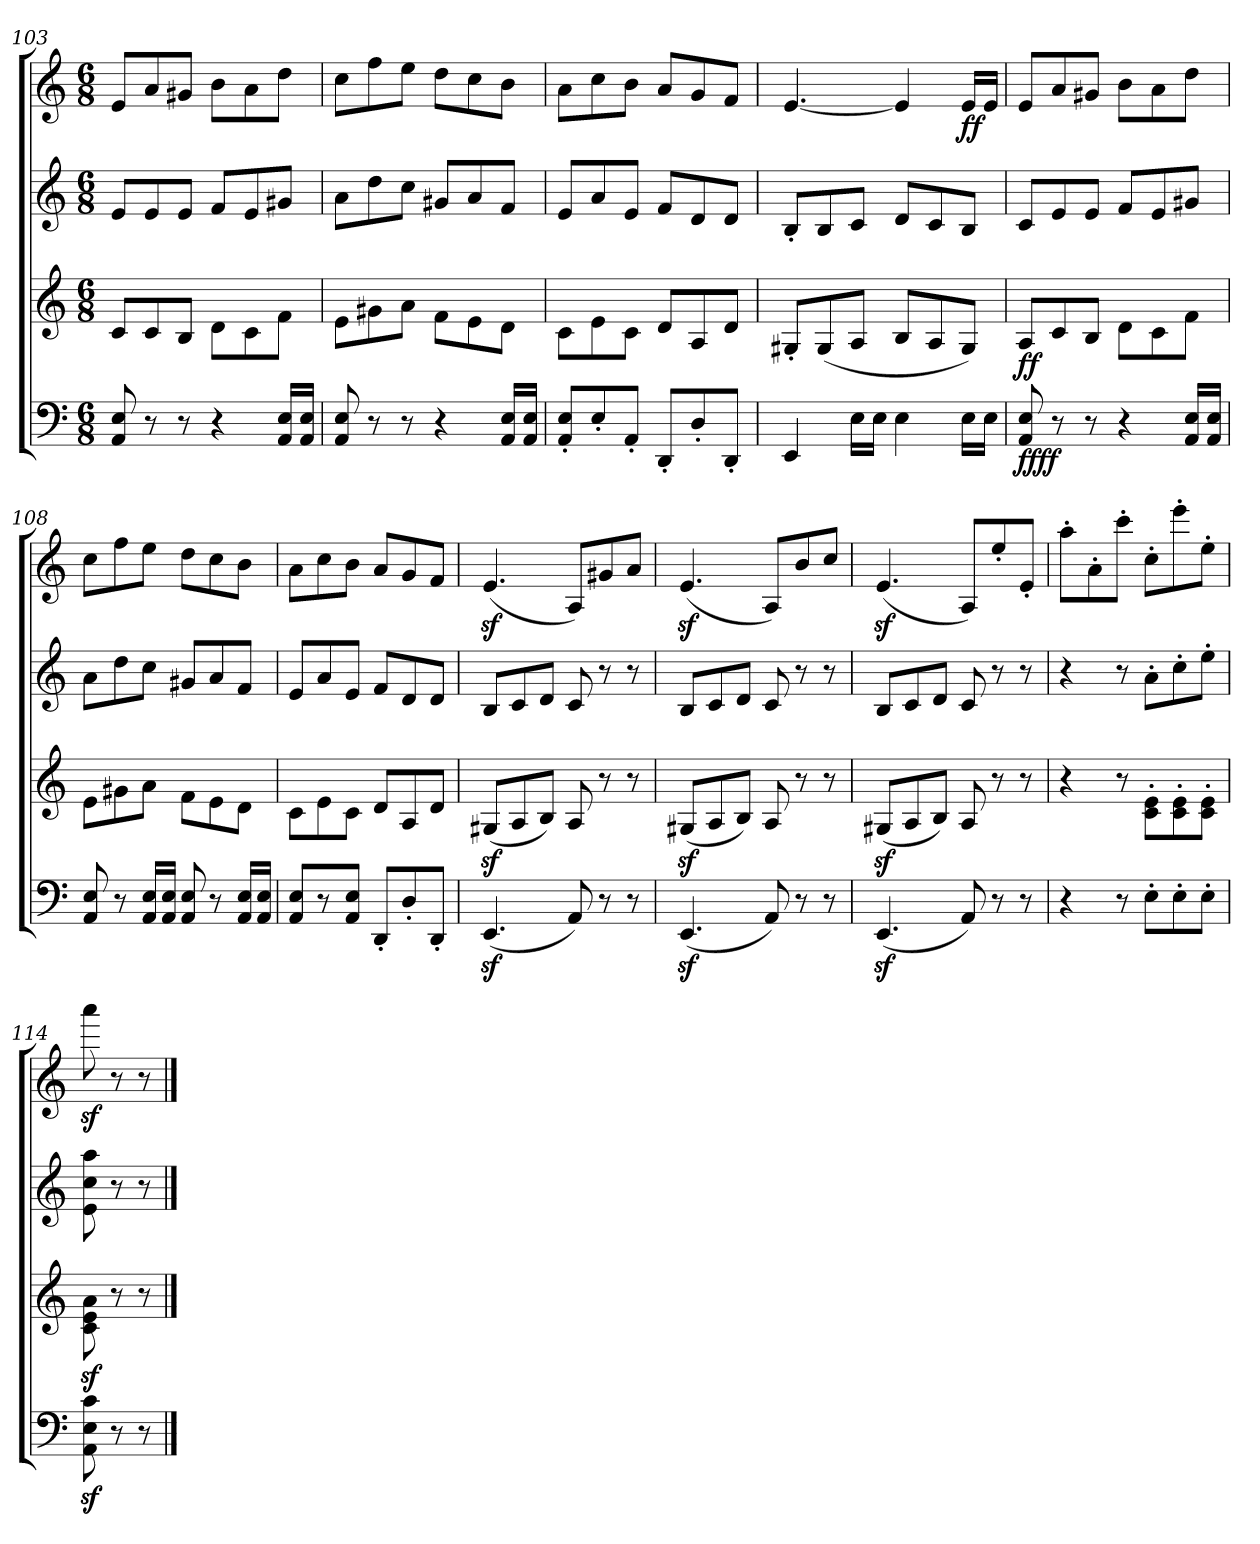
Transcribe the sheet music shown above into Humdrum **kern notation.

**kern	**dynam	**kern	**dynam	**kern	**kern	**dynam
*part4	*part4	*part3	*part3	*part2	*part1	*part1
*staff4	*staff4	*staff3	*staff3	*staff2	*staff1	*staff1
*M6/8	*	*M6/8	*	*M6/8	*M6/8	*
=103	=103	=103	=103	=103	=103	=103
8AA/ 8E/	.	8c/L	.	8e/L	8e/L	.
8r	.	8c/	.	8e/	8a/	.
8r	.	8B/J	.	8e/J	8g#/J	.
4r	.	8d\L	.	8f/L	8b\L	.
.	.	8c\	.	8e/	8a\	.
16AA/ 16E/LL	.	8f\J	.	8g#/J	8dd\J	.
16AA/ 16E/JJ	.	.	.	.	.	.
=104	=104	=104	=104	=104	=104	=104
8AA/ 8E/	.	8e\L	.	8a\L	8cc\L	.
8r	.	8g#\	.	8dd\	8ff\	.
8r	.	8a\J	.	8cc\J	8ee\J	.
4r	.	8f\L	.	8g#/L	8dd\L	.
.	.	8e\	.	8a/	8cc\	.
16AA/ 16E/LL	.	8d\J	.	8f/J	8b\J	.
16AA/ 16E/JJ	.	.	.	.	.	.
=105	=105	=105	=105	=105	=105	=105
8AA'</ 8E'</L	.	8c\L	.	8e/L	8a\L	.
8E'</	.	8e\	.	8a/	8cc\	.
8AA'</J	.	8c\J	.	8e/J	8b\J	.
8DD'</L	.	8d/L	.	8f/L	8a/L	.
8D'</	.	8A/	.	8d/	8g/	.
8DD'</J	.	8d/J	.	8d/J	8f/J	.
!!LO:LB:g=z
=106	=106	=106	=106	=106	=106	=106
4EE/	.	8G#'</L	.	8B'</L	[4.e/	.
.	.	(<8G#/	.	8B/	.	.
16E\LL	.	8A/J	.	8c/J	.	.
16E\JJ	.	.	.	.	.	.
4E\	.	8B/L	.	8d/L	4e/]	.
.	.	8A/	.	8c/	.	.
!	!	!	!	!	!	!LO:DY:b
16E\LL	.	8G#/J)	.	8B/J	16e/LL	ff
16E\JJ	.	.	.	.	16e/JJ	.
=107	=107	=107	=107	=107	=107	=107
!	!LO:DY:b	!	!	!	!	!
!	!LO:DY:n=1:b	!	!LO:DY:b	!	!	!
8AA/ 8E/	ff ff	8A/L	ff	8c/L	8e/L	.
8r	.	8c/	.	8e/	8a/	.
8r	.	8B/J	.	8e/J	8g#/J	.
4r	.	8d\L	.	8f/L	8b\L	.
.	.	8c\	.	8e/	8a\	.
16AA/ 16E/LL	.	8f\J	.	8g#/J	8dd\J	.
16AA/ 16E/JJ	.	.	.	.	.	.
=108	=108	=108	=108	=108	=108	=108
8AA/ 8E/	.	8e\L	.	8a\L	8cc\L	.
8r	.	8g#\	.	8dd\	8ff\	.
16AA/ 16E/LL	.	8a\J	.	8cc\J	8ee\J	.
16AA/ 16E/JJ	.	.	.	.	.	.
8AA/ 8E/	.	8f\L	.	8g#/L	8dd\L	.
8r	.	8e\	.	8a/	8cc\	.
16AA/ 16E/LL	.	8d\J	.	8f/J	8b\J	.
16AA/ 16E/JJ	.	.	.	.	.	.
=109	=109	=109	=109	=109	=109	=109
8AA/ 8E/L	.	8c\L	.	8e/L	8a\L	.
8r	.	8e\	.	8a/	8cc\	.
8AA/ 8E/J	.	8c\J	.	8e/J	8b\J	.
8DD'</L	.	8d/L	.	8f/L	8a/L	.
8D'</	.	8A/	.	8d/	8g/	.
8DD'</J	.	8d/J	.	8d/J	8f/J	.
=110	=110	=110	=110	=110	=110	=110
(<4.EEz</	.	(<8G#z</L	.	8B/L	(<4.ez</	.
.	.	8A/	.	8c/	.	.
.	.	8B/J)	.	8d/J	.	.
8AA/)	.	8A/	.	8c/	8A/L)	.
8r	.	8r	.	8r	8g#/	.
8r	.	8r	.	8r	8a/J	.
=111	=111	=111	=111	=111	=111	=111
(<4.EEz</	.	(<8G#z</L	.	8B/L	(<4.ez</	.
.	.	8A/	.	8c/	.	.
.	.	8B/J)	.	8d/J	.	.
8AA/)	.	8A/	.	8c/	8A/L)	.
8r	.	8r	.	8r	8b/	.
8r	.	8r	.	8r	8cc/J	.
=112	=112	=112	=112	=112	=112	=112
(<4.EEz</	.	(<8G#z</L	.	8B/L	(<4.ez</	.
.	.	8A/	.	8c/	.	.
.	.	8B/J)	.	8d/J	.	.
8AA/)	.	8A/	.	8c/	8A/L)	.
8r	.	8r	.	8r	8ee'</	.
8r	.	8r	.	8r	8e'</J	.
=113	=113	=113	=113	=113	=113	=113
4r	.	4r	.	4r	8aa'>\L	.
.	.	.	.	.	8a'>\	.
8r	.	8r	.	8r	8ccc'>\J	.
8E'>\L	.	8c'>\ 8e'>\L	.	8a'>\L	8cc'>\L	.
8E'>\	.	8c'>\ 8e'>\	.	8cc'>\	8eee'>\	.
8E'>\J	.	8c'>\ 8e'>\J	.	8ee'>\J	8ee'>\J	.
=114	=114	=114	=114	=114	=114	=114
8AAz<\ 8Ez<\ 8cz<\	.	8cz<\ 8ez<\ 8az<\	.	8e\ 8cc\ 8aa\	8aaaz<\	.
8r	.	8r	.	8r	8r	.
8r	.	8r	.	8r	8r	.
==	==	==	==	==	==	==
*-	*-	*-	*-	*-	*-	*-
